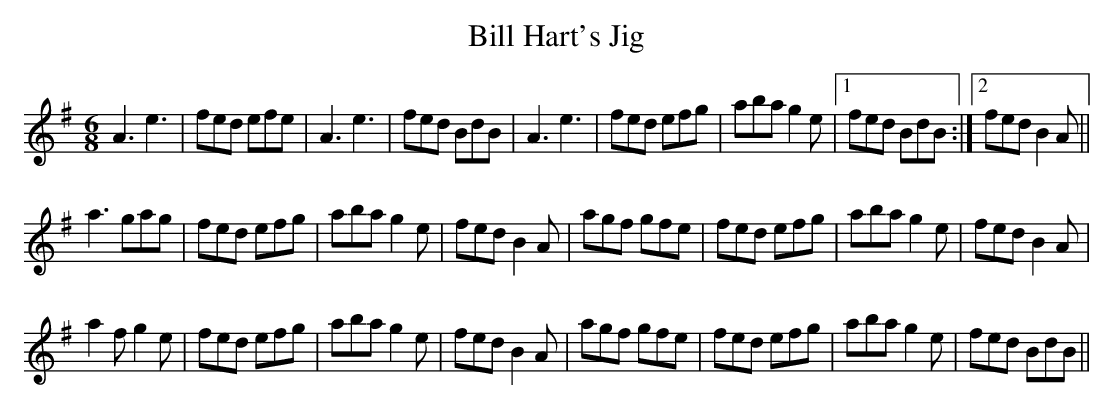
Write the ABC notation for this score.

X:1
T:Bill Hart's Jig
M:6/8
K:Ador
A3 e3|fed efe|A3 e3|fed BdB|A3 e3|fed efg|aba g2e|1 fed BdB:|2 fed B2A||
a3 gag|fed efg|aba g2e|fed B2A|agf gfe|fed efg|aba g2e|fed B2A|
a2f g2e|fed efg|aba g2e|fed B2A|agf gfe|fed efg|aba g2e|fed BdB||
